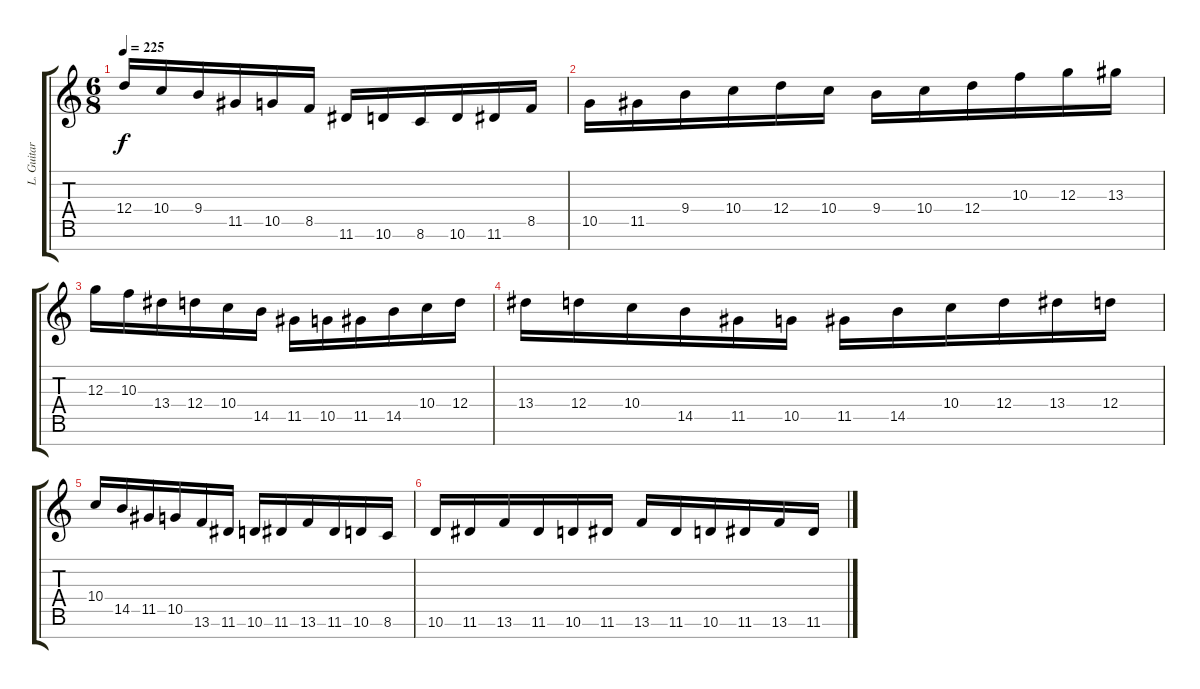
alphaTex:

\track ("L. Guitar" "L. Guitar") {instrument distortionguitar}
\staff {score tabs}
\tuning (E4 B3 G3 D3 A2 E2 B1) {hide}
\ts (6 8)
\tempo 225
\clef g2
\ks c
12.4.16{dy f} 10.4.16 9.4.16 11.5.16 10.5.16 8.5.16 11.6.16 10.6.16 8.6.16 10.6.16 11.6.16 8.5.16 |
10.5.16 11.5.16 9.4.16 10.4.16 12.4.16 10.4.16 9.4.16 10.4.16 12.4.16 10.3.16 12.3.16 13.3.16 |
12.3.16 10.3.16 13.4.16 12.4.16 10.4.16 14.5.16 11.5.16 10.5.16 11.5.16 14.5.16 10.4.16 12.4.16 |
13.4.16 12.4.16 10.4.16 14.5.16 11.5.16 10.5.16 11.5.16 14.5.16 10.4.16 12.4.16 13.4.16 12.4.16 |
10.4.16 14.5.16 11.5.16 10.5.16 13.6.16 11.6.16 10.6.16 11.6.16 13.6.16 11.6.16 10.6.16 8.6.16 |
10.6.16 11.6.16 13.6.16 11.6.16 10.6.16 11.6.16 13.6.16 11.6.16 10.6.16 11.6.16 13.6.16 11.6.16
